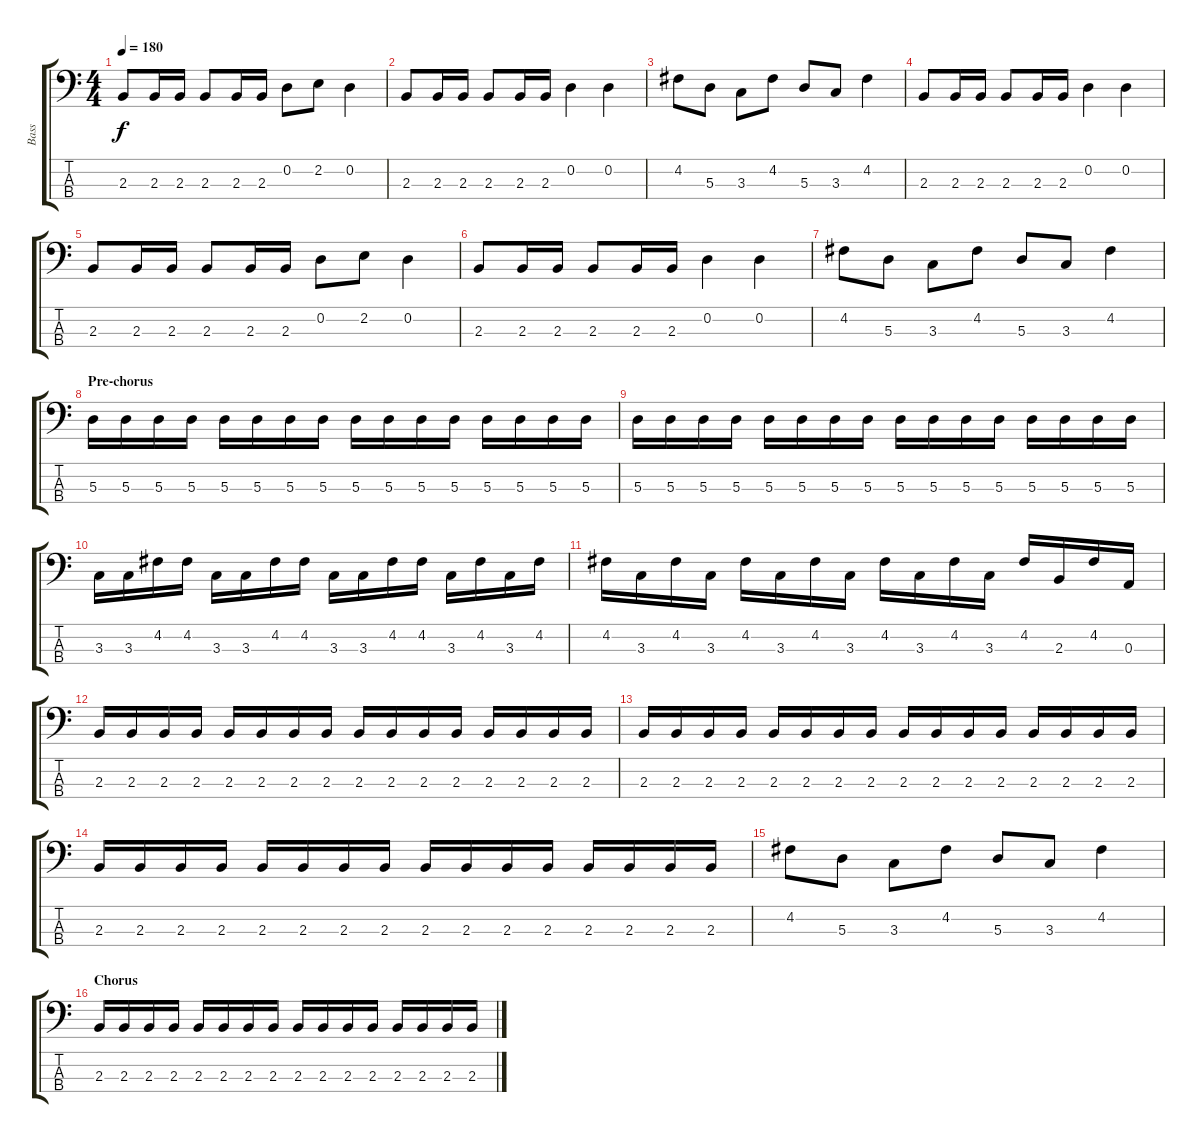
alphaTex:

\track ("Bass" "Bass") {instrument electricbassfinger}
\staff {score tabs}
\tuning (G2 D2 A1 E1) {hide}
\ts (4 4)
\tempo 180
\clef f4
\ks c
2.3.8{dy f} 2.3.16 2.3.16 2.3.8 2.3.16 2.3.16 0.2.8 2.2.8 0.2.4 |
2.3.8 2.3.16 2.3.16 2.3.8 2.3.16 2.3.16 0.2.4 0.2.4 |
4.2.8 5.3.8 3.3.8 4.2.8 5.3.8 3.3.8 4.2.4 |
2.3.8 2.3.16 2.3.16 2.3.8 2.3.16 2.3.16 0.2.4 0.2.4 |
2.3.8 2.3.16 2.3.16 2.3.8 2.3.16 2.3.16 0.2.8 2.2.8 0.2.4 |
2.3.8 2.3.16 2.3.16 2.3.8 2.3.16 2.3.16 0.2.4 0.2.4 |
4.2.8 5.3.8 3.3.8 4.2.8 5.3.8 3.3.8 4.2.4 |
\section ("" "Pre-chorus")
5.3.16 5.3.16 5.3.16 5.3.16 5.3.16 5.3.16 5.3.16 5.3.16 5.3.16 5.3.16 5.3.16 5.3.16 5.3.16 5.3.16 5.3.16 5.3.16 |
5.3.16 5.3.16 5.3.16 5.3.16 5.3.16 5.3.16 5.3.16 5.3.16 5.3.16 5.3.16 5.3.16 5.3.16 5.3.16 5.3.16 5.3.16 5.3.16 |
3.3.16 3.3.16 4.2.16 4.2.16 3.3.16 3.3.16 4.2.16 4.2.16 3.3.16 3.3.16 4.2.16 4.2.16 3.3.16 4.2.16 3.3.16 4.2.16 |
4.2.16 3.3.16 4.2.16 3.3.16 4.2.16 3.3.16 4.2.16 3.3.16 4.2.16 3.3.16 4.2.16 3.3.16 4.2.16 2.3.16 4.2.16 0.3.16 |
2.3.16 2.3.16 2.3.16 2.3.16 2.3.16 2.3.16 2.3.16 2.3.16 2.3.16 2.3.16 2.3.16 2.3.16 2.3.16 2.3.16 2.3.16 2.3.16 |
2.3.16 2.3.16 2.3.16 2.3.16 2.3.16 2.3.16 2.3.16 2.3.16 2.3.16 2.3.16 2.3.16 2.3.16 2.3.16 2.3.16 2.3.16 2.3.16 |
2.3.16 2.3.16 2.3.16 2.3.16 2.3.16 2.3.16 2.3.16 2.3.16 2.3.16 2.3.16 2.3.16 2.3.16 2.3.16 2.3.16 2.3.16 2.3.16 |
4.2.8 5.3.8 3.3.8 4.2.8 5.3.8 3.3.8 4.2.4 |
\section ("" "Chorus")
2.3.16 2.3.16 2.3.16 2.3.16 2.3.16 2.3.16 2.3.16 2.3.16 2.3.16 2.3.16 2.3.16 2.3.16 2.3.16 2.3.16 2.3.16 2.3.16
